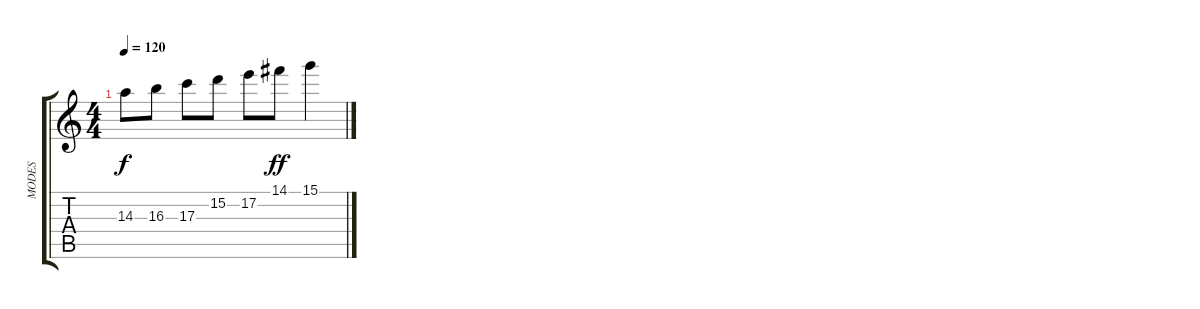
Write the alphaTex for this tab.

\track ("MODES" "MODES") {instrument distortionguitar}
\staff {score tabs}
\tuning (E4 B3 G3 D3 A2 E2) {hide}
\ts (4 4)
\tempo 120
\clef g2
\ks c
14.3.8{dy f} 16.3.8 17.3.8 15.2.8 17.2.8 14.1.8{dy ff} 15.1.4
